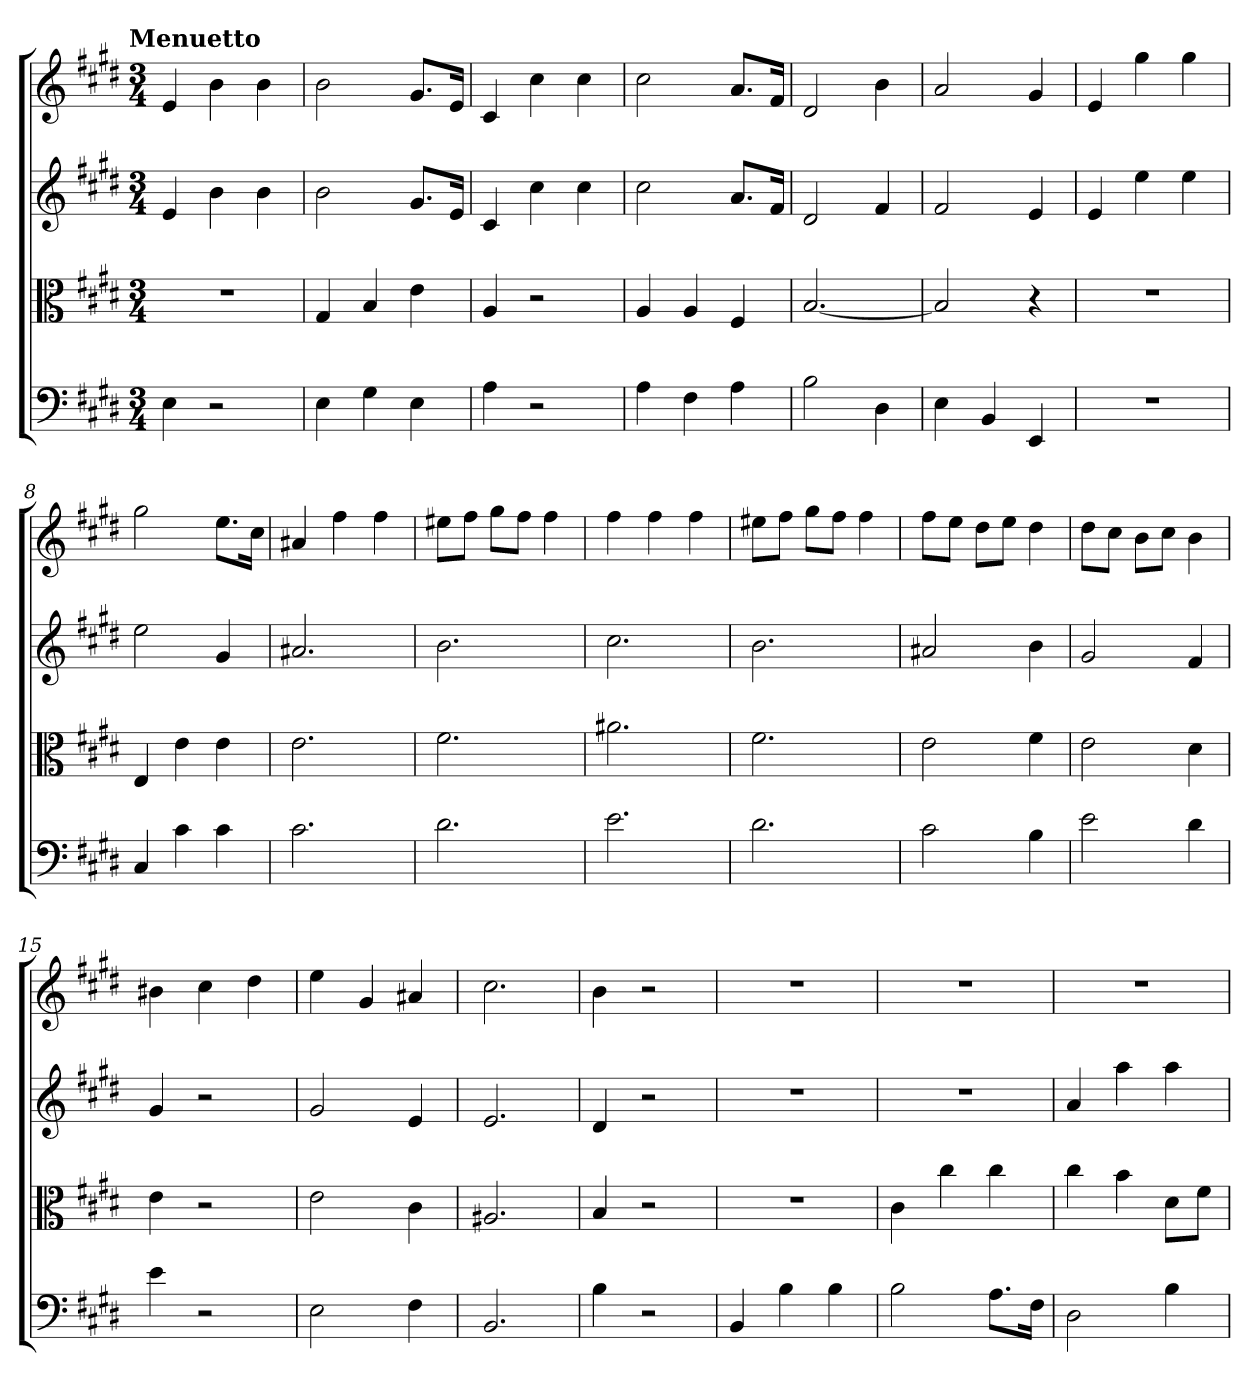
**kern	**kern	**kern	**kern
*part4	*part3	*part2	*part1
*staff4	*staff3	*staff2	*staff1
*clefF4	*clefC3	*	*
*k[f#c#g#d#]	*k[f#c#g#d#]	*k[f#c#g#d#]	*k[f#c#g#d#]
*E:	*E:	*E:	*E:
!!LO:TX:omd:t=Menuetto
*M3/4	*M3/4	*M3/4	*M3/4
=	=	=	=
4E	2.r	4e	4e
2r	.	4b	4b
.	.	4b	4b
=2	=2	=2	=2
4E	4G#	2b	2b
4G#	4B	.	.
4E	4e	8.g#L	8.g#L
.	.	16eJk	16eJk
=3	=3	=3	=3
4A	4A	4c#	4c#
2r	2r	4cc#	4cc#
.	.	4cc#	4cc#
=4	=4	=4	=4
4A	4A	2cc#	2cc#
4F#	4A	.	.
4A	4F#	8.aL	8.aL
.	.	16f#Jk	16f#Jk
=5	=5	=5	=5
2B	[2.B	2d#	2d#
4D#	.	4f#	4b
=6	=6	=6	=6
4E	2B]	2f#	2a
4BB	.	.	.
4EE	4r	4e	4g#
=7	=7	=7	=7
2.r	2.r	4e	4e
.	.	4ee	4gg#
.	.	4ee	4gg#
=8	=8	=8	=8
4C#	4E	2ee	2gg#
4c#	4e	.	.
4c#	4e	4g#	8.eeL
.	.	.	16cc#Jk
=9	=9	=9	=9
2.c#	2.e	2.a#X	4a#X
.	.	.	4ff#
.	.	.	4ff#
=10	=10	=10	=10
2.d#	2.f#	2.b	8ee#XL
.	.	.	8ff#J
.	.	.	8gg#L
.	.	.	8ff#J
.	.	.	4ff#
=11	=11	=11	=11
2.e	2.a#X	2.cc#	4ff#
.	.	.	4ff#
.	.	.	4ff#
=12	=12	=12	=12
2.d#	2.f#	2.b	8ee#XL
.	.	.	8ff#J
.	.	.	8gg#L
.	.	.	8ff#J
.	.	.	4ff#
=13	=13	=13	=13
2c#	2e	2a#X	8ff#L
.	.	.	8eeJ
.	.	.	8dd#L
.	.	.	8eeJ
4B	4f#	4b	4dd#
=14	=14	=14	=14
2e	2e	2g#	8dd#L
.	.	.	8cc#J
.	.	.	8bL
.	.	.	8cc#J
4d#	4d#	4f#	4b
=15	=15	=15	=15
4e	4e	4g#	4b#X
2r	2r	2r	4cc#
.	.	.	4dd#
=16	=16	=16	=16
2E	2e	2g#	4ee
.	.	.	4g#
4F#	4c#	4e	4a#X
=17	=17	=17	=17
2.BB	2.A#X	2.e	2.cc#
=18	=18	=18	=18
4B	4B	4d#	4b
2r	2r	2r	2r
=19	=19	=19	=19
4BB	2.r	2.r	2.r
4B	.	.	.
4B	.	.	.
=20	=20	=20	=20
2B	4c#	2.r	2.r
.	4cc#	.	.
8.A\L	4cc#	.	.
16F#\Jk	.	.	.
=21	=21	=21	=21
2D#	4cc#	4a	2.r
.	4b	4aa	.
4B	8d#\L	4aa	.
.	8f#\J	.	.
=	=	=	=
*-	*-	*-	*-
